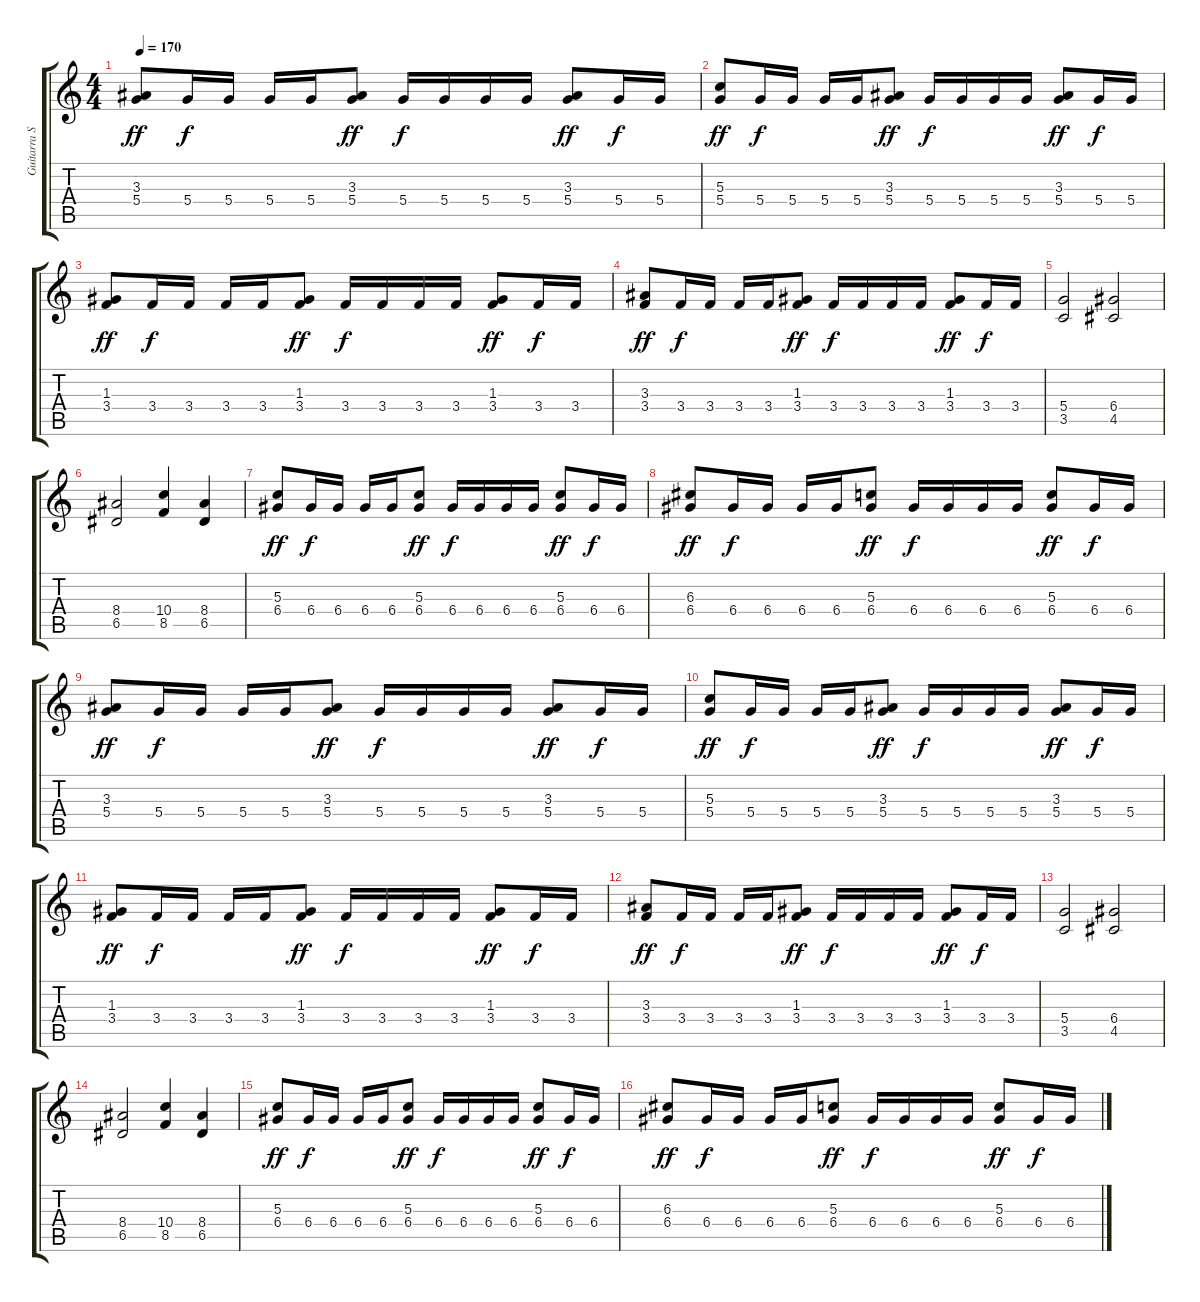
\track ("Guitarra Solo" "Guitarra S") {instrument overdrivenguitar}
\staff {score tabs}
\tuning (E4 B3 G3 D3 A2 E2) {hide}
\ts (4 4)
\tempo 170
\clef g2
\ks c
(3.3 5.4).8{dy ff} 5.4.16{dy f} 5.4.16 5.4.16 5.4.16 (3.3 5.4).8{dy ff} 5.4.16{dy f} 5.4.16 5.4.16 5.4.16 (3.3 5.4).8{dy ff} 5.4.16{dy f} 5.4.16 |
(5.3 5.4).8{dy ff} 5.4.16{dy f} 5.4.16 5.4.16 5.4.16 (3.3 5.4).8{dy ff} 5.4.16{dy f} 5.4.16 5.4.16 5.4.16 (3.3 5.4).8{dy ff} 5.4.16{dy f} 5.4.16 |
(1.3 3.4).8{dy ff} 3.4.16{dy f} 3.4.16 3.4.16 3.4.16 (1.3 3.4).8{dy ff} 3.4.16{dy f} 3.4.16 3.4.16 3.4.16 (1.3 3.4).8{dy ff} 3.4.16{dy f} 3.4.16 |
(3.3 3.4).8{dy ff} 3.4.16{dy f} 3.4.16 3.4.16 3.4.16 (1.3 3.4).8{dy ff} 3.4.16{dy f} 3.4.16 3.4.16 3.4.16 (1.3 3.4).8{dy ff} 3.4.16{dy f} 3.4.16 |
(5.4 3.5).2 (6.4 4.5).2 |
(8.4 6.5).2 (10.4 8.5).4 (8.4 6.5).4 |
(5.3 6.4).8{dy ff} 6.4.16{dy f} 6.4.16 6.4.16 6.4.16 (5.3 6.4).8{dy ff} 6.4.16{dy f} 6.4.16 6.4.16 6.4.16 (5.3 6.4).8{dy ff} 6.4.16{dy f} 6.4.16 |
(6.3 6.4).8{dy ff} 6.4.16{dy f} 6.4.16 6.4.16 6.4.16 (5.3 6.4).8{dy ff} 6.4.16{dy f} 6.4.16 6.4.16 6.4.16 (5.3 6.4).8{dy ff} 6.4.16{dy f} 6.4.16 |
(3.3 5.4).8{dy ff} 5.4.16{dy f} 5.4.16 5.4.16 5.4.16 (3.3 5.4).8{dy ff} 5.4.16{dy f} 5.4.16 5.4.16 5.4.16 (3.3 5.4).8{dy ff} 5.4.16{dy f} 5.4.16 |
(5.3 5.4).8{dy ff} 5.4.16{dy f} 5.4.16 5.4.16 5.4.16 (3.3 5.4).8{dy ff} 5.4.16{dy f} 5.4.16 5.4.16 5.4.16 (3.3 5.4).8{dy ff} 5.4.16{dy f} 5.4.16 |
(1.3 3.4).8{dy ff} 3.4.16{dy f} 3.4.16 3.4.16 3.4.16 (1.3 3.4).8{dy ff} 3.4.16{dy f} 3.4.16 3.4.16 3.4.16 (1.3 3.4).8{dy ff} 3.4.16{dy f} 3.4.16 |
(3.3 3.4).8{dy ff} 3.4.16{dy f} 3.4.16 3.4.16 3.4.16 (1.3 3.4).8{dy ff} 3.4.16{dy f} 3.4.16 3.4.16 3.4.16 (1.3 3.4).8{dy ff} 3.4.16{dy f} 3.4.16 |
(5.4 3.5).2 (6.4 4.5).2 |
(8.4 6.5).2 (10.4 8.5).4 (8.4 6.5).4 |
(5.3 6.4).8{dy ff} 6.4.16{dy f} 6.4.16 6.4.16 6.4.16 (5.3 6.4).8{dy ff} 6.4.16{dy f} 6.4.16 6.4.16 6.4.16 (5.3 6.4).8{dy ff} 6.4.16{dy f} 6.4.16 |
(6.3 6.4).8{dy ff} 6.4.16{dy f} 6.4.16 6.4.16 6.4.16 (5.3 6.4).8{dy ff} 6.4.16{dy f} 6.4.16 6.4.16 6.4.16 (5.3 6.4).8{dy ff} 6.4.16{dy f} 6.4.16
